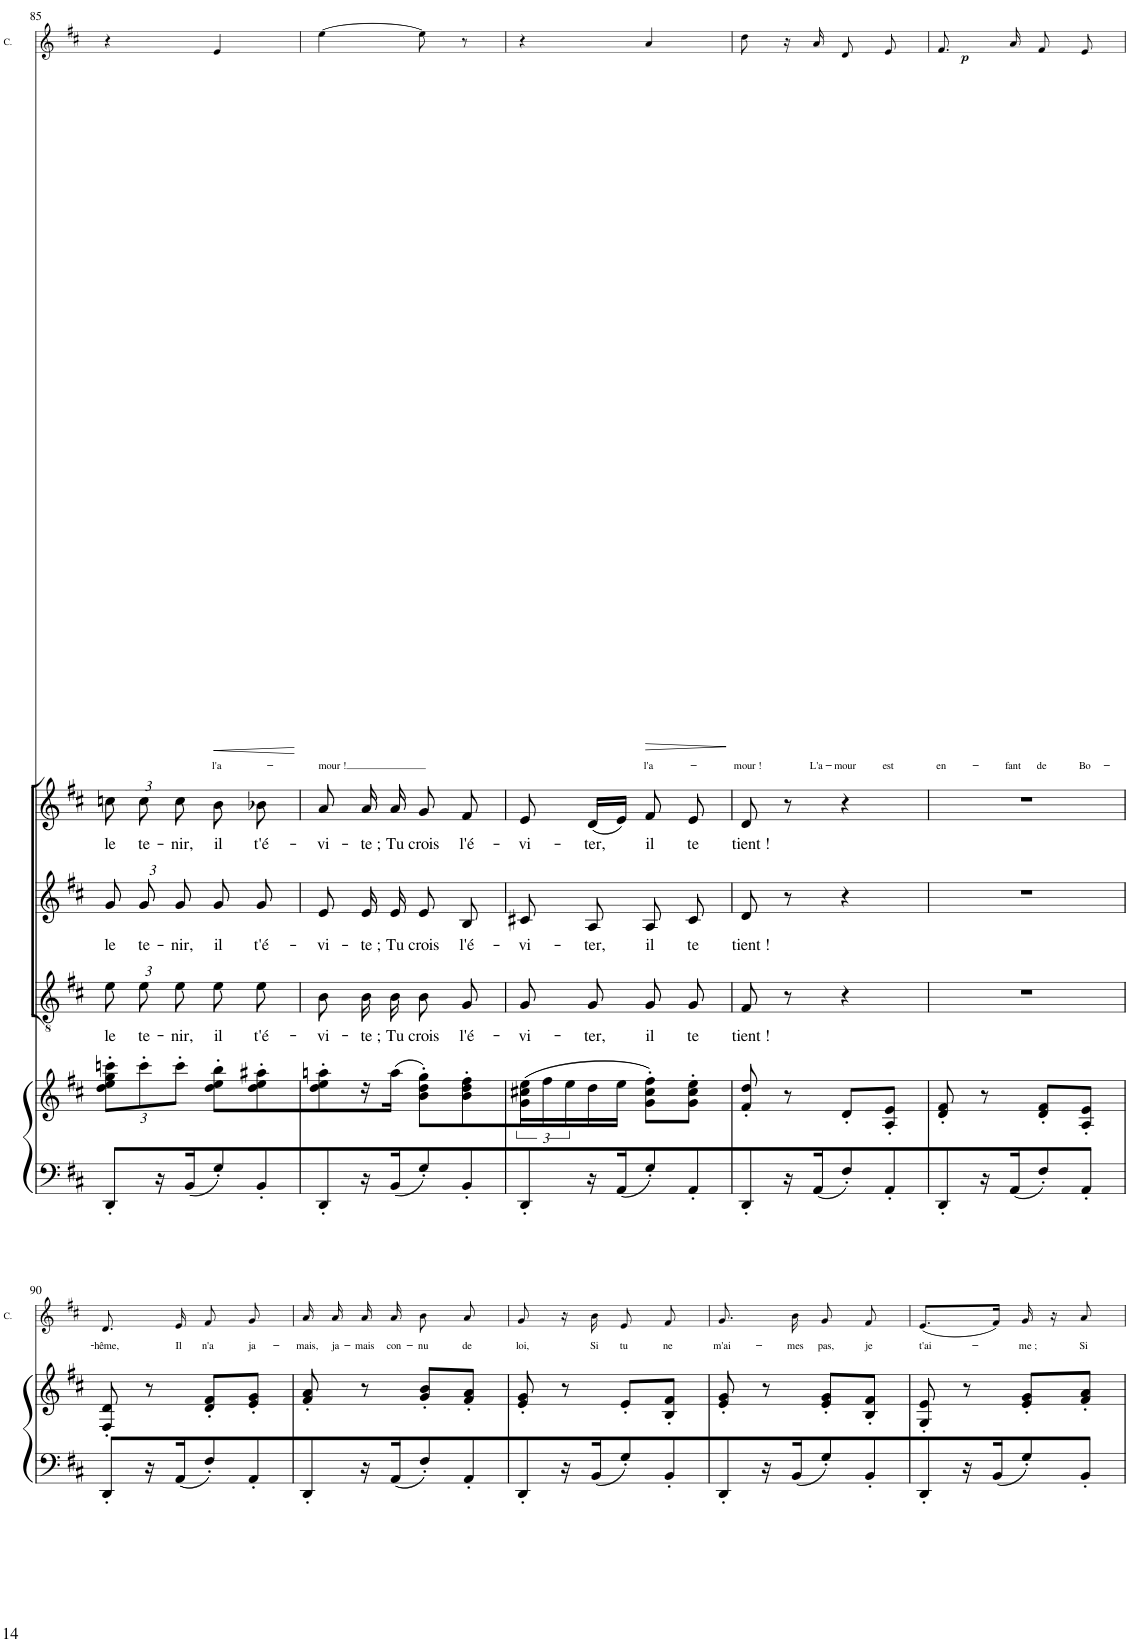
**kern	**kern	**kern	**text	**kern	**text	**kern	**text	**kern	**text	**dynam
*part5	*part5	*part4	*part4	*part3	*part3	*part2	*part2	*part1	*part1	*part1
*staff6	*staff5	*staff4	*staff4	*staff3	*staff3	*staff2	*staff2	*staff1	*staff1	*staff1
*I"Piano	*	*I"TENORS Jeunes gens	*	*I"ALTI Cigarières	*	*I"SOPRANI Cigarières	*	*I"CARMEN	*	*
*I'Pno	*	*	*	*	*	*	*	*I'C.	*	*
!!LO:PB:g=z
*clefF4	*clefG2	*clefGv2	*	*clefG2	*	*clefG2	*	*clefG2	*	*
*k[f#c#]	*k[f#c#]	*k[f#c#]	*	*k[f#c#]	*	*k[f#c#]	*	*k[f#c#]	*	*
*M2/4	*M2/4	*M2/4	*	*M2/4	*	*M2/4	*	*M2/4	*	*
*	*Xbrackettup	*Xbrackettup	*	*	*	*	*	*	*	*
=85	=85	=85	=85	=85	=85	=85	=85	=85	=85	=85
!	!	!	!LO:LY:b	!	!	!	!	!	!	!
*	*	*	*	*Xbrackettup	*	*	*	*	*	*
!	!	!	!	!	!LO:LY:b	!	!	!	!	!
*	*	*	*	*	*	*Xbrackettup	*	*	*	*
!	!	!	!	!	!	!	!LO:LY:b	!	!	!
8DD'/L	12dd\' 12ee\' 12gg\' 12cccn\'L	12e\L	le	12g/L	le	12ccn\	le	4r	.	.
!	!	!	!LO:LY:b	!	!LO:LY:b	!	!LO:LY:b	!	!	!
.	12ccc'\	12e\	te-	12g/	te-	12cc\	te-	.	.	.
16r	.	.	.	.	.	.	.	.	.	.
!	!	!	!LO:LY:b	!	!LO:LY:b	!	!LO:LY:b	!	!	!
.	12ccc'\J	12e\J	-nir,	12g/J	-nir,	12cc\	-nir,	.	.	.
16BB/J	.	.	.	.	.	.	.	.	.	.
!	!	!	!LO:LY:b	!	!LO:LY:b	!	!LO:LY:b	!	!LO:LY:b	!LO:HP:b
8G'/	8dd\' 8ee\' 8bb\'L	8e\L	il	8g/L	il	8b\	il	4e/	l'a-	<
!	!	!	!LO:LY:b	!	!LO:LY:b	!	!LO:LY:b	!	!	!
8BB'/	8dd\' 8ee\' 8aa#X\'	8e\J	t'é-	8g/J	t'é-	8b-X\	t'é-	.	.	.
.	.	.	.	.	.	.	.	.	.	[
=86	=86	=86	=86	=86	=86	=86	=86	=86	=86	=86
!	!	!	!LO:LY:b	!	!LO:LY:b	!	!LO:LY:b	!	!LO:LY:b	!
8DD'/	8dd\' 8ee\' 8aan\'	8B\L	-vi-	8e/L	-vi-	8a/	-vi-	[4ee\	-mour !	.
!	!	!	!LO:LY:b	!	!LO:LY:b	!	!LO:LY:b	!	!	!
16r	16r	16B\L	-te ;	16e/L	-te ;	16a/	-te ;	.	.	.
!	!	!	!LO:LY:b	!	!LO:LY:b	!	!LO:LY:b	!	!	!
16BB/J	(16aa\JJ	16B\JJ	Tu	16e/JJ	Tu	16a/	Tu	.	.	.
!	!	!	!LO:LY:b	!	!LO:LY:b	!	!LO:LY:b	!	!	!
8G'/	8b\' 8dd\' 8gg\'L)	8B/L	crois	8e/L	crois	8g/	crois	8ee\]	.	.
!	!	!	!LO:LY:b	!	!LO:LY:b	!	!LO:LY:b	!	!	!
8BB'/	8b\' 8dd\' 8ff#\'	8G/J	l'é-	8B/J	l'é-	8f#/	l'é-	8r	.	.
=87	=87	=87	=87	=87	=87	=87	=87	=87	=87	=87
*	*brackettup	*	*	*	*	*	*	*	*	*
!	!	!	!LO:LY:b	!	!LO:LY:b	!	!LO:LY:b	!	!	!
8DD'/	(24g\ 24cc#X\ 24ee\L	8G/L	-vi-	8c#X/L	-vi-	8e/	-vi-	4r	.	.
.	24ff#\	.	.	.	.	.	.	.	.	.
.	24ee\	.	.	.	.	.	.	.	.	.
!	!	!	!LO:LY:b	!	!LO:LY:b	!	!LO:LY:b	!	!	!
16r	16dd\	8G/J	-ter,	8A/J	-ter,	(16d/LL	-ter,	.	.	.
16AA/J	16ee\JJ	.	.	.	.	16e/JJ)	.	.	.	.
!	!	!	!LO:LY:b	!	!LO:LY:b	!	!LO:LY:b	!	!LO:LY:b	!LO:HP:b
8G'/	8g\' 8cc#\' 8ff#\'L)	8G/L	il	8A/L	il	8f#/	il	4a/	l'a-	>
!	!	!	!LO:LY:b	!	!LO:LY:b	!	!LO:LY:b	!	!	!
8AA'/	8g\' 8cc#\' 8ee\'J	8G/J	te	8c#/J	te	8e/	te	.	.	.
.	.	.	.	.	.	.	.	.	.	]
=88	=88	=88	=88	=88	=88	=88	=88	=88	=88	=88
!	!	!	!LO:LY:b	!	!LO:LY:b	!	!LO:LY:b	!	!LO:LY:b	!
8DD'/	8f#/' 8dd/'	8F#/	tient !	8d/	tient !	8d/	tient !	8dd\	-mour !	.
16r	8r	8r	.	8r	.	8r	.	16r	.	.
!	!	!	!	!	!	!	!	!	!LO:LY:b	!LO:DY:b
16AA/J	.	.	.	.	.	.	.	16a/	L'a-	p
!	!	!	!	!	!	!	!	!	!LO:LY:b	!
8F#'/	8d'/L	4r	.	4r	.	4r	.	8d/	-mour	.
!	!	!	!	!	!	!	!	!	!LO:LY:b	!
8AA'/	8A/' 8e/'J	.	.	.	.	.	.	8e/	est	.
=89	=89	=89	=89	=89	=89	=89	=89	=89	=89	=89
!	!	!	!	!	!	!	!	!	!LO:LY:b	!
8DD'/	8d/' 8f#/'	2r	.	2r	.	2r	.	8.f#/	en-	.
16r	8r	.	.	.	.	.	.	.	.	.
!	!	!	!	!	!	!	!	!	!LO:LY:b	!
16AA/J	.	.	.	.	.	.	.	16a/	-fant	.
!	!	!	!	!	!	!	!	!	!LO:LY:b	!
8F#'/	8d/' 8f#/'L	.	.	.	.	.	.	8f#/	de	.
!	!	!	!	!	!	!	!	!	!LO:LY:b	!
8AA'/J	8A/' 8e/'J	.	.	.	.	.	.	8e/	Bo-	.
!!LO:LB:g=z
=90	=90	=90	=90	=90	=90	=90	=90	=90	=90	=90
!	!	!	!	!	!	!	!	!	!LO:LY:b	!
8DD'/L	8F#/' 8d/'	2r	.	2r	.	2r	.	8.d/	-hême,	.
16r	8r	.	.	.	.	.	.	.	.	.
!	!	!	!	!	!	!	!	!	!LO:LY:b	!
16AA/J	.	.	.	.	.	.	.	16e/	Il	.
!	!	!	!	!	!	!	!	!	!LO:LY:b	!
8F#'/	8d/' 8f#/'L	.	.	.	.	.	.	8f#/	n'a	.
!	!	!	!	!	!	!	!	!	!LO:LY:b	!
8AA'/	8e/' 8g/'J	.	.	.	.	.	.	8g/	ja-	.
=91	=91	=91	=91	=91	=91	=91	=91	=91	=91	=91
!	!	!	!	!	!	!	!	!	!LO:LY:b	!
8DD'/	8f#/' 8a/'	2r	.	2r	.	2r	.	16a/	-mais,	.
!	!	!	!	!	!	!	!	!	!LO:LY:b	!
.	.	.	.	.	.	.	.	16a/	ja-	.
!	!	!	!	!	!	!	!	!	!LO:LY:b	!
16r	8r	.	.	.	.	.	.	16a/	-mais	.
!	!	!	!	!	!	!	!	!	!LO:LY:b	!
16AA/J	.	.	.	.	.	.	.	16a/	con-	.
!	!	!	!	!	!	!	!	!	!LO:LY:b	!
8F#'/	8g/' 8b/'L	.	.	.	.	.	.	8b\	-nu	.
!	!	!	!	!	!	!	!	!	!LO:LY:b	!
8AA'/	8f#/' 8a/'J	.	.	.	.	.	.	8a/	de	.
=92	=92	=92	=92	=92	=92	=92	=92	=92	=92	=92
!	!	!	!	!	!	!	!	!	!LO:LY:b	!
8DD'/	8e/' 8g/'	2r	.	2r	.	2r	.	8g/	loi,	.
16r	8r	.	.	.	.	.	.	16r	.	.
!	!	!	!	!	!	!	!	!	!LO:LY:b	!
16BB/J	.	.	.	.	.	.	.	16b\	Si	.
!	!	!	!	!	!	!	!	!	!LO:LY:b	!
8G'/	8e'/L	.	.	.	.	.	.	8e/	tu	.
!	!	!	!	!	!	!	!	!	!LO:LY:b	!
8BB'/	8B/' 8f#/'J	.	.	.	.	.	.	8f#/	ne	.
=93	=93	=93	=93	=93	=93	=93	=93	=93	=93	=93
!	!	!	!	!	!	!	!	!	!LO:LY:b	!
8DD'/	8e/' 8g/'	2r	.	2r	.	2r	.	8.g/	m'ai-	.
16r	8r	.	.	.	.	.	.	.	.	.
!	!	!	!	!	!	!	!	!	!LO:LY:b	!
16BB/J	.	.	.	.	.	.	.	16b\	-mes	.
!	!	!	!	!	!	!	!	!	!LO:LY:b	!
8G'/	8e/' 8g/'L	.	.	.	.	.	.	8g/	pas,	.
!	!	!	!	!	!	!	!	!	!LO:LY:b	!
8BB'/	8B/' 8f#/'J	.	.	.	.	.	.	8f#/	je	.
=94	=94	=94	=94	=94	=94	=94	=94	=94	=94	=94
!	!	!	!	!	!	!	!	!	!LO:LY:b	!
8DD'/	8G/' 8e/'	2r	.	2r	.	2r	.	(8.e/L	t'ai-	.
16r	8r	.	.	.	.	.	.	.	.	.
16BB/J	.	.	.	.	.	.	.	16f#/Jk)	.	.
!	!	!	!	!	!	!	!	!	!LO:LY:b	!
8G'/	8e/' 8g/'L	.	.	.	.	.	.	16g/	-me ;	.
.	.	.	.	.	.	.	.	16r	.	.
!	!	!	!	!	!	!	!	!	!LO:LY:b	!
8BB'/J	8f#/' 8a/'J	.	.	.	.	.	.	8a/	Si	.
=	=	=	=	=	=	=	=	=	=	=
*-	*-	*-	*-	*-	*-	*-	*-	*-	*-	*-
